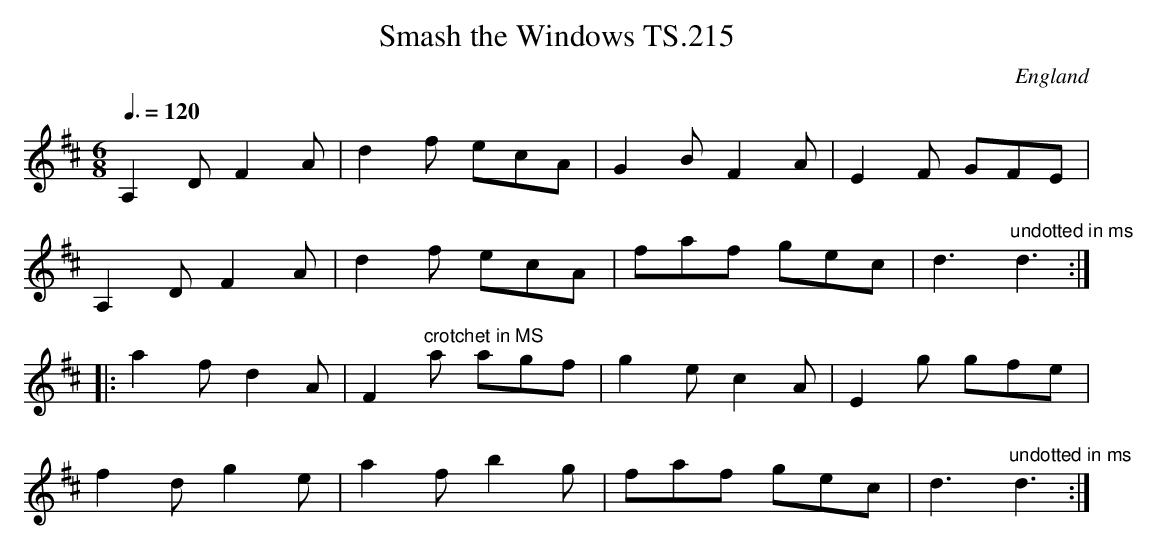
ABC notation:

X:1
T:Smash the Windows TS.215
M:6/8
L:1/8
Q:3/8=120
O:England
K:D major
A,2DF2A|d2f ecA|G2BF2A|E2F GFE|!
A,2DF2A|d2f ecA|faf gec|d3"undotted in ms"d3:|!
|:a2fd2A|F2"crotchet in MS"a agf|g2ec2A|E2g gfe|!
f2dg2e|a2fb2g|faf gec|d3"undotted in ms" d3:|]
